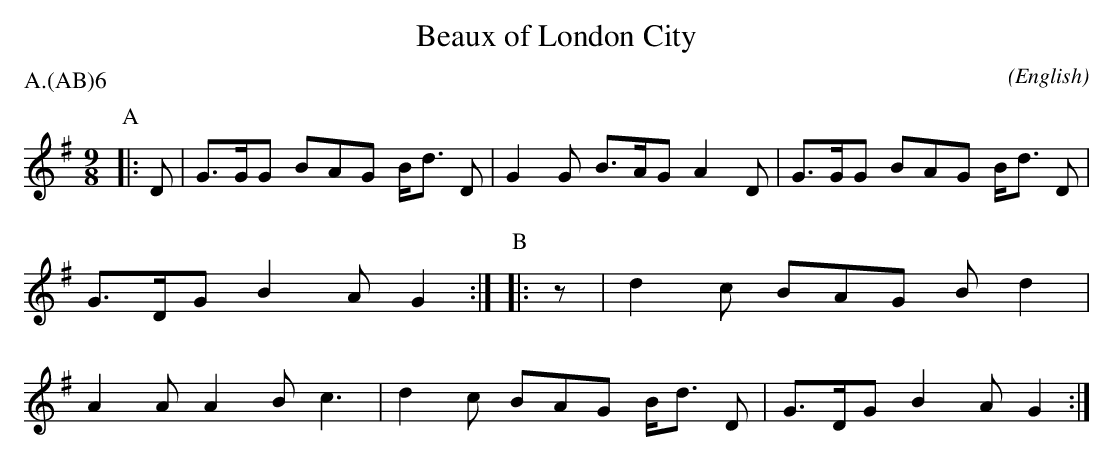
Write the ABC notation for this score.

X:1
T:Beaux of London City
M:9/8
C:
O:English
P:A.(AB)6
K:G
P:A
|:\
   D | G>GG BAG B<d D | G2G  B>AG A2 \
   D | G>GG BAG B<d D | G>DG B2A  G2 :|\
P:B
|: z | d2c  BAG Bd2   | A2A  A2B  c3 |\
       d2c  BAG B<d D | G>DG B2A  G2 :|
